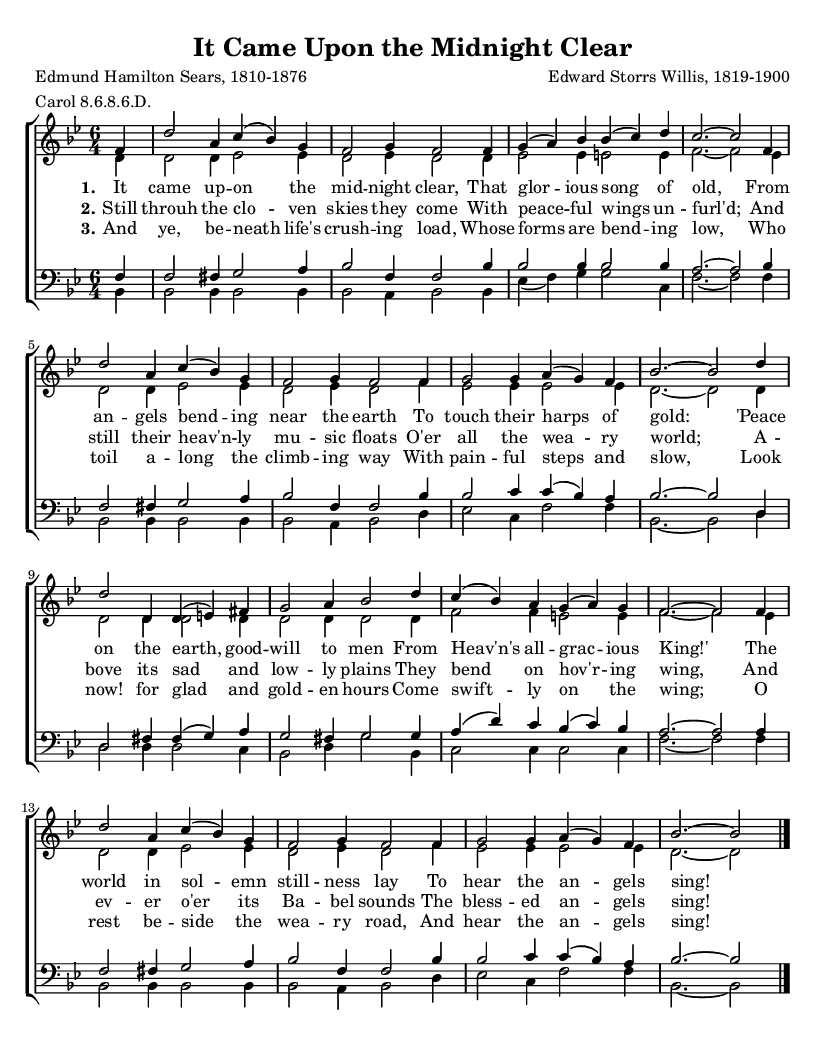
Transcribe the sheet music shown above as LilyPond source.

\header {
  filename = "it_came.ly"
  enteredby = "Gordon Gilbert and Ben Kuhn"
  composer = "Edward Storrs Willis, 1819-1900"
  poet = "Edmund Hamilton Sears, 1810-1876"
  date=""
  title = "It Came Upon the Midnight Clear"
  metre = "Carol 8.6.8.6.D."
  meter = \metre
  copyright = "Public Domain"
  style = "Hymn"
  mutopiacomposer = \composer
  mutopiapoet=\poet
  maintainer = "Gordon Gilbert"
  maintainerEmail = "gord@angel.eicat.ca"
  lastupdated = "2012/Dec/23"
}

\version "2.14.2"

\include "header.ly"

global= {
  \preamble
  \time 6/4
  \key a \major

  \partial 4
}

sop = \context Voice = "sop"    {
  \voiceOne
  \relative c' {
	e4 cis'2 gis4 b( a) fis e2 fis4 e2
	e4 fis( gis) a a( b) cis b2. ~ b2
	e,4 cis'2 gis4 b( a) fis e2 fis4 e2
	e4 fis2 fis4 gis( fis) e a2. ~ a2
	cis4 cis2 cis,4 cis( dis) eis fis2 gis4 a2
	cis4 b( a) gis fis( gis) fis e2. ~ e2
	e4 cis'2 gis4 b( a) fis e2 fis4 e2 
	e4 fis2 fis4 gis( fis) e a2. ~ a2 \bar "|."
  }}

alto=\context Voice = "alto"   {
  \voiceTwo
  \relative c' {
	cis4 cis2 cis4 d2 d4 cis2 d4 cis2 
	cis4 d2 d4 dis2 dis4 e2. ~ e2
	d4 cis2 cis4 d2 d4 cis2 d4 cis2 
	e4 d2 d4 d2 d4 cis2. ~ cis2
	cis4 cis2 cis4 cis2 cis4 cis2 cis4 cis2
	cis4 e2 e4 dis2 dis4 e2. ~ e2
	d4 cis2 cis4 d2 d4 cis2 d4 cis2
	e4 d2 d4 d2 d4 cis2. ~ cis2
  }}	

tenor = \context Voice = "tenor"   {
  \voiceOne
  \relative c' {
	e,4 e2 eis4 fis2 gis4 a2 e4 e2
	a4 a2 a4  a2 a4 gis2. ~ gis2
	a4 e2 eis4 fis2 gis4 a2 e4 e2
	a4 a2 b4 b( a) gis a2. ~ a2
	cis,4 cis2 eis4 eis( fis) gis fis2 eis4 fis2
	fis4 gis( cis) b a( b) a gis2. ~ gis2
	gis4 e2 eis4 fis2 gis4 a2 e4 e2
	a4 a2 b4 b( a) gis a2. ~ a2
  }}

bass = \context Voice = "bass"   {
  \voiceTwo
  \relative c' {
	a,4 a2 a4 a2 a4 a2 gis4 a2
	a4 d( e) fis fis2 b,4 e2. ~ e2
	e4 a,2 a4 a2 a4 a2 gis4 a2
	cis4 d2 b4 e2 e4 a,2. ~ a2
	cis4 cis2 cis4 cis2 b4 a2 cis4 fis2
	a,4 b2 b4 b2 b4 e2. ~ e2
	e4 a,2 a4 a2 a4 a2 gis4 a2
	cis4 d2 b4 e2 e4 a,2. ~ a2
  }}
accomp=\chordmode {
  
}

stanzaa = \lyricmode {
  It came up -- on the mid -- night clear,
  That glor -- ious song of old,
  From an -- gels bend -- ing near the earth
  To touch their harps of gold:
  'Peace on the earth, good -- will to men
  From Heav'n's all -- grac -- ious King!'
  The world in sol -- emn still -- ness lay
  To hear the an -- gels sing!
}

stanzab = \lyricmode {
  Still throuh the clo -- ven skies they come
  With peace -- ful wings un -- furl'd;
  And still their heav'n -- ly mu -- sic floats
  O'er all the wea -- ry world;
  A -- bove its sad and low -- ly plains
  They bend on hov'r -- ing wing,
  And ev -- er o'er its Ba -- bel sounds
  The bless -- ed an -- gels sing!
}

stanzac = \lyricmode {
  And ye, be -- neath life's crush -- ing load,
  Whose forms are bend -- ing low,
  Who toil a -- long the climb -- ing way
  With pain -- ful steps and slow,
  Look now! for glad and gold -- en hours
  Come swift -- ly on the wing;
  O rest be -- side the wea -- ry road,
  And hear the an -- gels sing!
}

stanzad = \lyricmode {
  For lo! the days are has -- t'ning on,
  By pro -- phet bards fore -- told,
  When with the ev -- er cir -- cling years
  Comes round the age of gold;
  When peace shall o -- ver all the earth
  Its an -- cient splen -- dors fling,
  And the whole world send back the song
  Which now the an -- gels sing!
}
stanzae = \lyricmode {
  
}
stanzaf = \lyricmode {
  
}

\score {	\transpose a bes
  \context ChoirStaff <<
    \context ChordNames \accomp
    \unset ChoirStaff.melismaBusyProperties 
    \context Staff ="upper"  { \clef "G" <<
      \global
      \sop
      \alto
    >>}
    
    \lyricsto "sop" \context Lyrics = "stanza-1" {
      \set stanza = "1."
      \stanzaa }
    \lyricsto "sop" \context Lyrics = "stanza-2" {
      \set stanza = "2."
      \stanzab }
    \lyricsto "sop" \context Lyrics = "stanza-3" {
      \set stanza = "3."
      \stanzac }
                                %	\lyricsto "sop" \context Lyrics = "stanza-4" {
                                %		\set stanza = "4."
                                %			\stanzad }
                                %	\lyricsto "sop" \context Lyrics = "stanza-5" {
                                %		\set stanza = "5."
                                %			\stanzae }
                                %	\lyricsto "sop" \context Lyrics = "stanza-6" {
                                %		\set stanza = "6."
                                %			\stanzaf }
    \context Staff = "lower"  { \clef "F"<<
      \global
      \tenor
      \bass
    >>}
  >>
}
